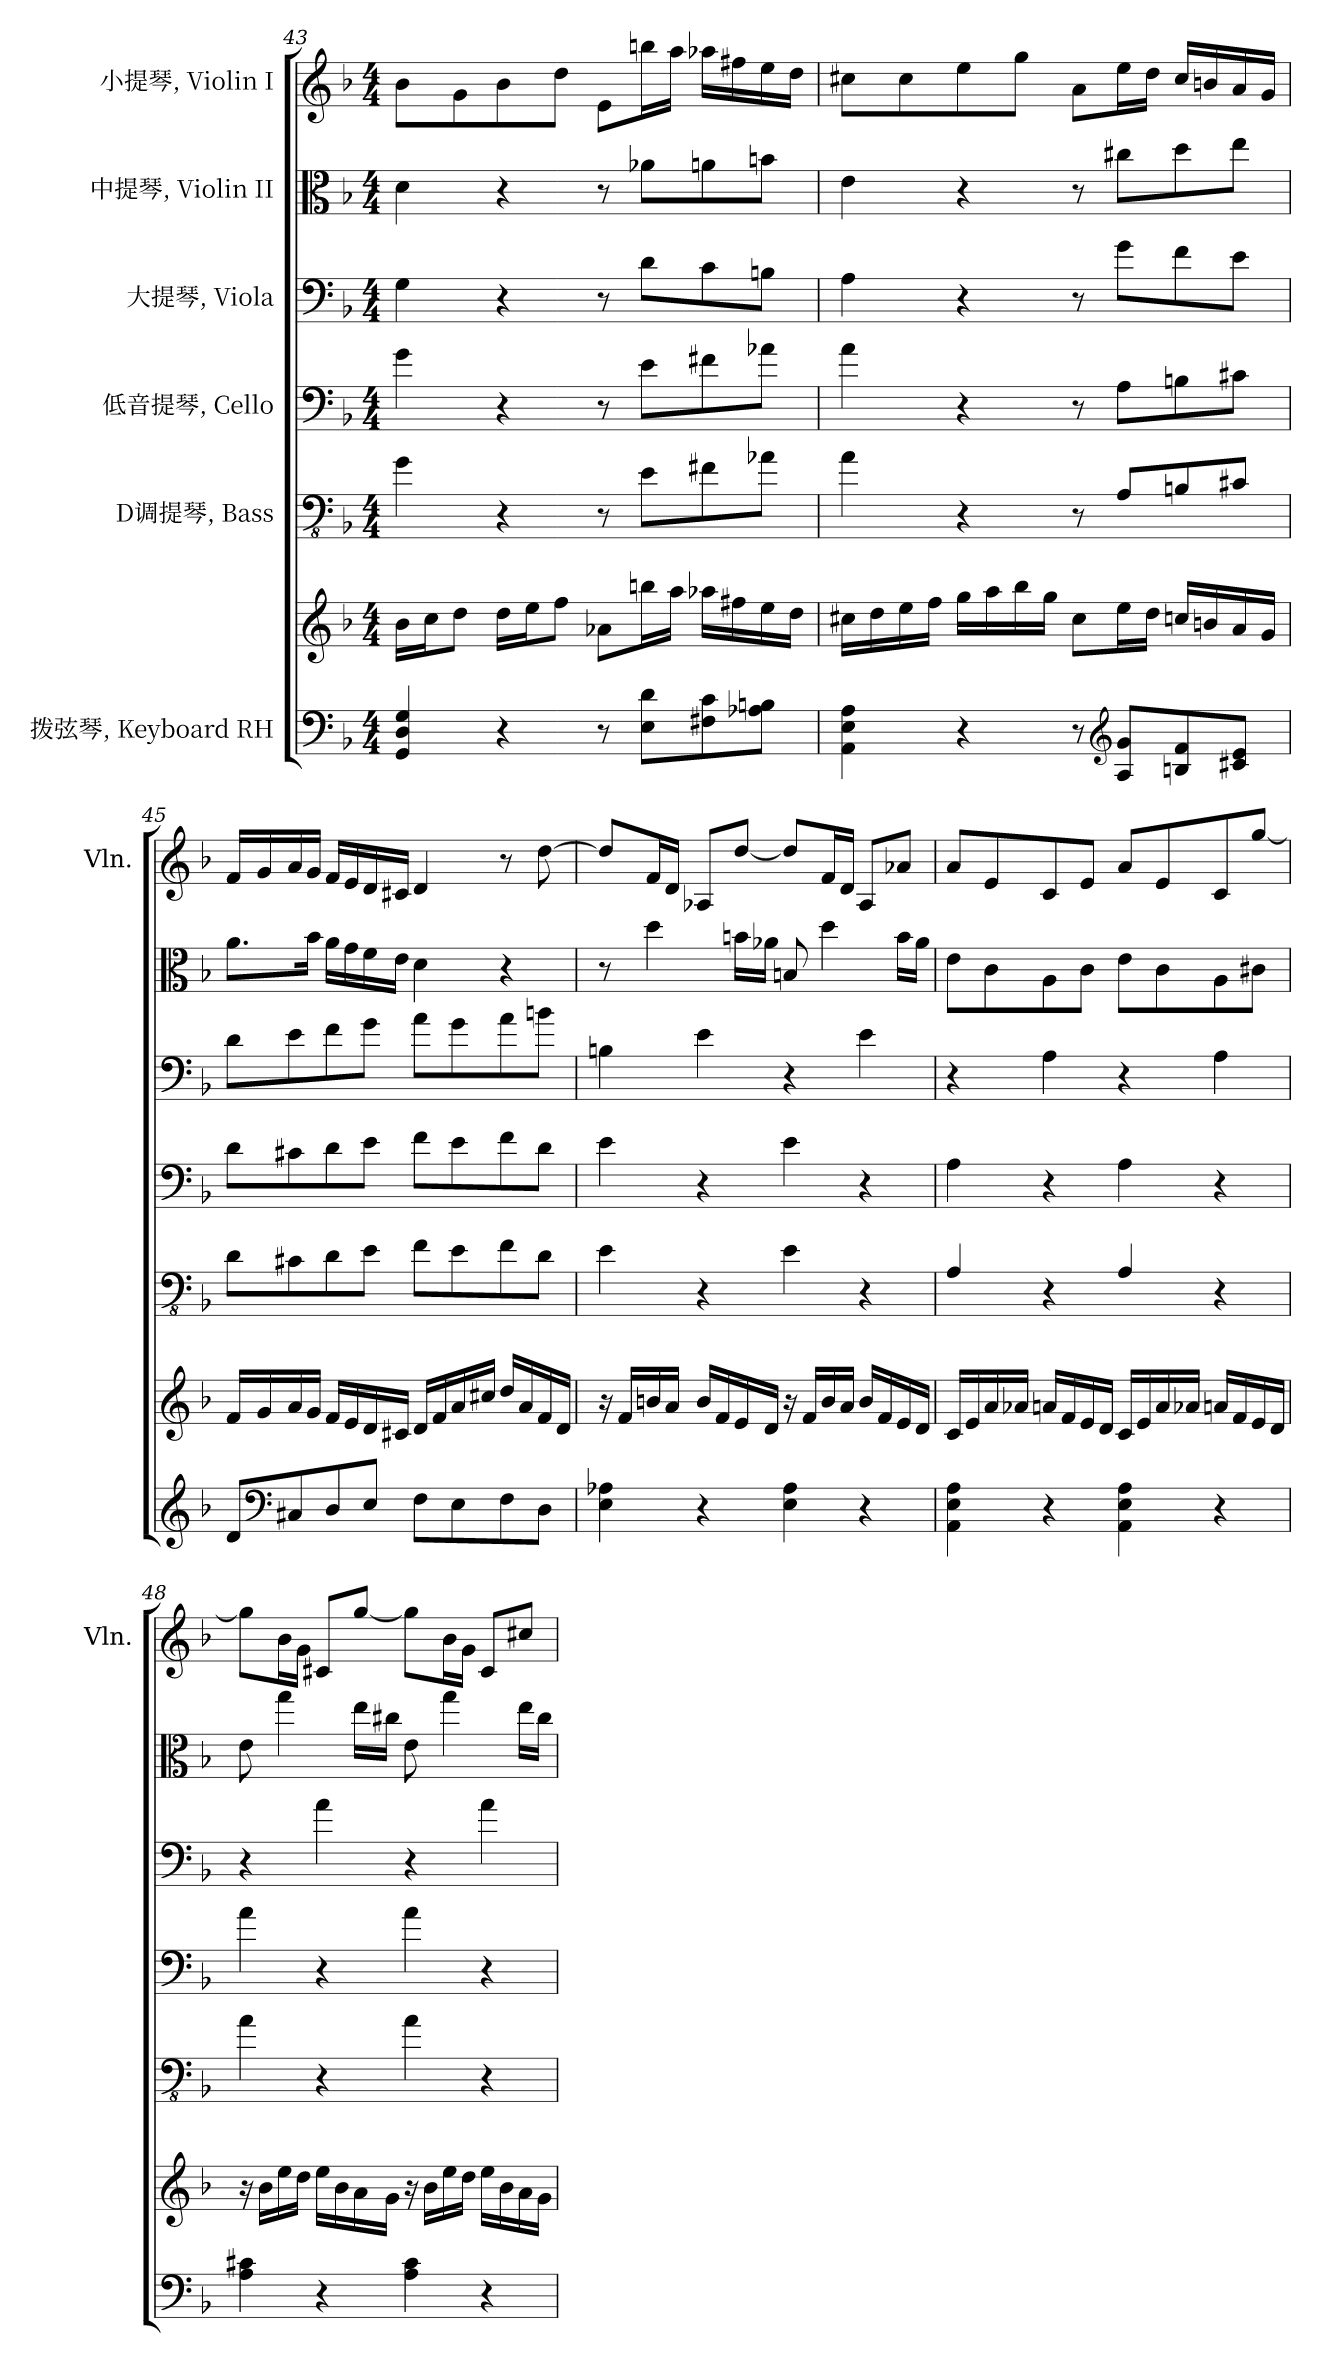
**kern	**kern	**kern	**kern	**kern	**kern	**kern
*part6	*part6	*part5	*part4	*part3	*part2	*part1
*staff7	*staff6	*staff5	*staff4	*staff3	*staff2	*staff1
*I"拨弦琴, Keyboard RH	*	*I"D调提琴, Bass	*I"低音提琴, Cello	*I"大提琴, Viola	*I"中提琴, Violin II	*I"小提琴, Violin I
*	*	*	*	*	*	*I'Vln.
*clefF4	*clefG2	*clefFv4	*clefF4	*clefF4	*clefC3	*clefG2
*	*	*ITrd7c12	*ITrd7c12	*	*	*
*k[b-]	*k[b-]	*k[b-]	*k[b-]	*k[b-]	*k[b-]	*k[b-]
*M4/4	*M4/4	*M4/4	*M4/4	*M4/4	*M4/4	*M4/4
=43	=43	=43	=43	=43	=43	=43
4GG/ 4D/ 4G/	16b-\LL	4GG\	4G\	4G\	4d\	8b-\L
.	16cc\J	.	.	.	.	.
.	8dd\J	.	.	.	.	8g\
4r	16dd\LL	4r	4r	4r	4r	8b-\
.	16ee\J	.	.	.	.	.
.	8ff\J	.	.	.	.	8dd\J
8r	8a-X\L	8r	8r	8r	8r	8e\L
8E\ 8d\L	16bbn\L	8EE\L	8E\L	8d\L	8a-X\L	16bbn\L
.	16aa\JJ	.	.	.	.	16aa\JJ
8F#X\ 8c\	16aa-X\LL	8FF#X\	8F#X\	8c\	8an\	16aa-X\LL
.	16ff#X\	.	.	.	.	16ff#X\
8A-X\ 8Bn\J	16ee\	8AA-X\J	8A-X\J	8Bn\J	8bn\J	16ee\
.	16dd\JJ	.	.	.	.	16dd\JJ
!!LO:PB:g=z
=44	=44	=44	=44	=44	=44	=44
4AA\ 4E\ 4A\	16cc#X\LL	4AA\	4A\	4A\	4e\	8cc#X\L
.	16dd\	.	.	.	.	.
.	16ee\	.	.	.	.	8cc#\
.	16ff\JJ	.	.	.	.	.
4r	16gg\LL	4r	4r	4r	4r	8ee\
.	16aa\	.	.	.	.	.
.	16bb-\	.	.	.	.	8gg\J
.	16gg\JJ	.	.	.	.	.
8r	8cc#\L	8r	8r	8r	8r	8a\L
*clefG2	*	*	*	*	*	*
8A/ 8g/L	16ee\L	8AAA/L	8AA\L	8g\L	8cc#X\L	16ee\L
.	16dd\JJ	.	.	.	.	16dd\JJ
8Bn/ 8f/	16ccn/LL	8BBBn/	8BBn\	8f\	8dd\	16cc#/LL
.	16bn/	.	.	.	.	16bn/
8c#X/ 8e/J	16a/	8CC#X/J	8C#X\J	8e\J	8ee\J	16a/
.	16g/JJ	.	.	.	.	16g/JJ
=45	=45	=45	=45	=45	=45	=45
8d/L	16f/LL	8DD\L	8D\L	8d\L	8.a\L	16f/LL
.	16g/	.	.	.	.	16g/
*clefF4	*	*	*	*	*	*
8C#X/	16a/	8CC#X\	8C#X\	8e\	.	16a/
.	16g/JJ	.	.	.	16b-\Jk	16g/JJ
8D/	16f/LL	8DD\	8D\	8f\	16a\LL	16f/LL
.	16e/	.	.	.	16g\	16e/
8E/J	16d/	8EE\J	8E\J	8g\J	16f\	16d/
.	16c#X/JJ	.	.	.	16e\JJ	16c#X/JJ
8F\L	16d/LL	8FF\L	8F\L	8a\L	4d\	4d/
.	16f/	.	.	.	.	.
8E\	16a/	8EE\	8E\	8g\	.	.
.	16cc#X/JJ	.	.	.	.	.
8F\	16dd/LL	8FF\	8F\	8a\	4r	8r
.	16a/	.	.	.	.	.
8D\J	16f/	8DD\J	8D\J	8bn\J	.	[8dd\
.	16d/JJ	.	.	.	.	.
!!LO:PB:g=z
=46	=46	=46	=46	=46	=46	=46
4E\ 4A-X\	16r	4EE\	4E\	4Bn\	8r	8dd/L]
.	16f/LL	.	.	.	.	.
.	16bn/	.	.	.	4dd\	16f/L
.	16a/JJ	.	.	.	.	16d/JJ
4r	16b/LL	4r	4r	4e\	.	8A-X/L
.	16f/	.	.	.	.	.
.	16e/	.	.	.	16bn\LL	[8dd/J
.	16d/JJ	.	.	.	16a-X\JJ	.
4E\ 4A-\	16r	4EE\	4E\	4r	8Bn/	8dd/L]
.	16f/LL	.	.	.	.	.
.	16b/	.	.	.	4dd\	16f/L
.	16a/JJ	.	.	.	.	16d/JJ
4r	16b/LL	4r	4r	4e\	.	8A-/L
.	16f/	.	.	.	.	.
.	16e/	.	.	.	16b\LL	8a-X/J
.	16d/JJ	.	.	.	16a-\JJ	.
=47	=47	=47	=47	=47	=47	=47
4AA\ 4E\ 4A\	16c/LL	4AAA/	4AA\	4r	8e\L	8a/L
.	16e/	.	.	.	.	.
.	16a/	.	.	.	8c\	8e/
.	16a-X/JJ	.	.	.	.	.
4r	16an/LL	4r	4r	4A\	8A\	8c/
.	16f/	.	.	.	.	.
.	16e/	.	.	.	8c\J	8e/J
.	16d/JJ	.	.	.	.	.
4AA\ 4E\ 4A\	16c/LL	4AAA/	4AA\	4r	8e\L	8a/L
.	16e/	.	.	.	.	.
.	16a/	.	.	.	8c\	8e/
.	16a-X/JJ	.	.	.	.	.
4r	16an/LL	4r	4r	4A\	8A\	8c/
.	16f/	.	.	.	.	.
.	16e/	.	.	.	8c#X\J	[8gg/J
.	16d/JJ	.	.	.	.	.
!!LO:PB:g=z
=48	=48	=48	=48	=48	=48	=48
4A\ 4c#X\	16r	4AA\	4A\	4r	8e\	8gg\L]
.	16b-\LL	.	.	.	.	.
.	16ee\	.	.	.	4gg\	16b-\L
.	16dd\JJ	.	.	.	.	16g\JJ
4r	16ee\LL	4r	4r	4a\	.	8c#X/L
.	16b-\	.	.	.	.	.
.	16a\	.	.	.	16ee\LL	[8gg/J
.	16g\JJ	.	.	.	16cc#X\JJ	.
4A\ 4c#\	16r	4AA\	4A\	4r	8e\	8gg\L]
.	16b-\LL	.	.	.	.	.
.	16ee\	.	.	.	4gg\	16b-\L
.	16dd\JJ	.	.	.	.	16g\JJ
4r	16ee\LL	4r	4r	4a\	.	8c#/L
.	16b-\	.	.	.	.	.
.	16a\	.	.	.	16ee\LL	8cc#X/J
.	16g\JJ	.	.	.	16cc#\JJ	.
=	=	=	=	=	=	=
*-	*-	*-	*-	*-	*-	*-
